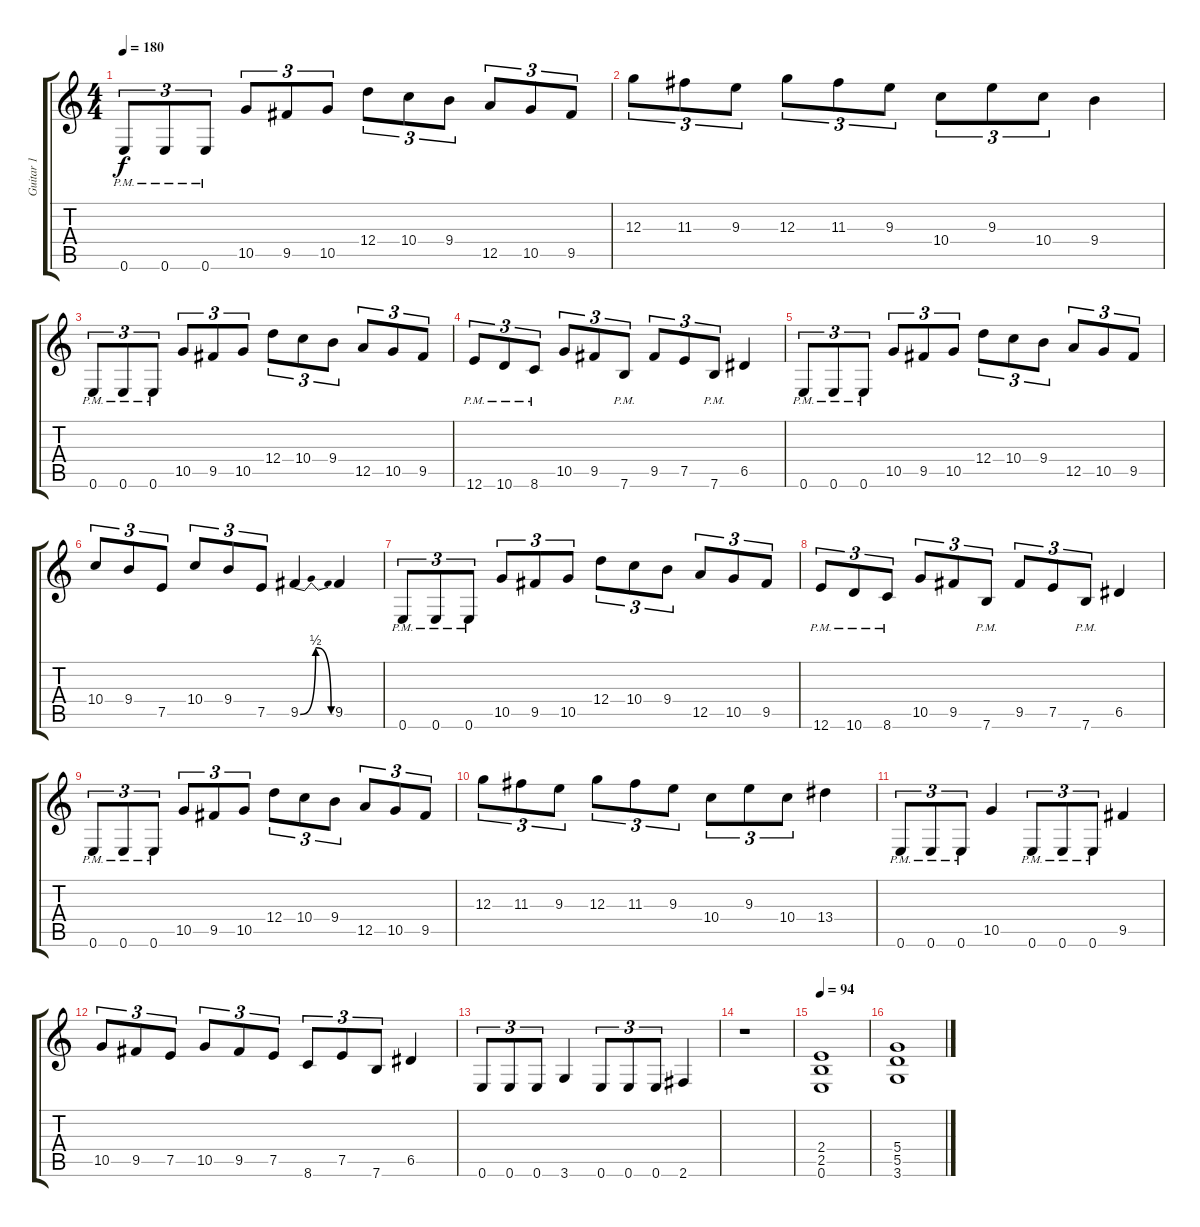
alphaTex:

\track ("Guitar 1" "Guitar 1") {instrument distortionguitar}
\staff {score tabs}
\tuning (E4 B3 G3 D3 A2 E2) {hide}
\ts (4 4)
\tempo 180
\clef g2
\ks c
0.6{pm}.8{tu (3 2) dy f} 0.6{pm}.8{tu (3 2)} 0.6{pm}.8{tu (3 2)} 10.5.8{tu (3 2)} 9.5.8{tu (3 2)} 10.5.8{tu (3 2)} 12.4.8{tu (3 2)} 10.4.8{tu (3 2)} 9.4.8{tu (3 2)} 12.5.8{tu (3 2)} 10.5.8{tu (3 2)} 9.5.8{tu (3 2)} |
12.3.8{tu (3 2)} 11.3.8{tu (3 2)} 9.3.8{tu (3 2)} 12.3.8{tu (3 2)} 11.3.8{tu (3 2)} 9.3.8{tu (3 2)} 10.4.8{tu (3 2)} 9.3.8{tu (3 2)} 10.4.8{tu (3 2)} 9.4.4 |
0.6{pm}.8{tu (3 2)} 0.6{pm}.8{tu (3 2)} 0.6{pm}.8{tu (3 2)} 10.5.8{tu (3 2)} 9.5.8{tu (3 2)} 10.5.8{tu (3 2)} 12.4.8{tu (3 2)} 10.4.8{tu (3 2)} 9.4.8{tu (3 2)} 12.5.8{tu (3 2)} 10.5.8{tu (3 2)} 9.5.8{tu (3 2)} |
12.6{pm}.8{tu (3 2)} 10.6{pm}.8{tu (3 2)} 8.6{pm}.8{tu (3 2)} 10.5.8{tu (3 2)} 9.5.8{tu (3 2)} 7.6{pm}.8{tu (3 2)} 9.5.8{tu (3 2)} 7.5.8{tu (3 2)} 7.6{pm}.8{tu (3 2)} 6.5.4 |
0.6{pm}.8{tu (3 2)} 0.6{pm}.8{tu (3 2)} 0.6{pm}.8{tu (3 2)} 10.5.8{tu (3 2)} 9.5.8{tu (3 2)} 10.5.8{tu (3 2)} 12.4.8{tu (3 2)} 10.4.8{tu (3 2)} 9.4.8{tu (3 2)} 12.5.8{tu (3 2)} 10.5.8{tu (3 2)} 9.5.8{tu (3 2)} |
10.4.8{tu (3 2)} 9.4.8{tu (3 2)} 7.5.8{tu (3 2)} 10.4.8{tu (3 2)} 9.4.8{tu (3 2)} 7.5.8{tu (3 2)} 9.5{be (bendrelease 0 0 5 2 30 2 60 0)}.4 9.5.4 |
0.6{pm}.8{tu (3 2)} 0.6{pm}.8{tu (3 2)} 0.6{pm}.8{tu (3 2)} 10.5.8{tu (3 2)} 9.5.8{tu (3 2)} 10.5.8{tu (3 2)} 12.4.8{tu (3 2)} 10.4.8{tu (3 2)} 9.4.8{tu (3 2)} 12.5.8{tu (3 2)} 10.5.8{tu (3 2)} 9.5.8{tu (3 2)} |
12.6{pm}.8{tu (3 2)} 10.6{pm}.8{tu (3 2)} 8.6{pm}.8{tu (3 2)} 10.5.8{tu (3 2)} 9.5.8{tu (3 2)} 7.6{pm}.8{tu (3 2)} 9.5.8{tu (3 2)} 7.5.8{tu (3 2)} 7.6{pm}.8{tu (3 2)} 6.5.4 |
0.6{pm}.8{tu (3 2)} 0.6{pm}.8{tu (3 2)} 0.6{pm}.8{tu (3 2)} 10.5.8{tu (3 2)} 9.5.8{tu (3 2)} 10.5.8{tu (3 2)} 12.4.8{tu (3 2)} 10.4.8{tu (3 2)} 9.4.8{tu (3 2)} 12.5.8{tu (3 2)} 10.5.8{tu (3 2)} 9.5.8{tu (3 2)} |
12.3.8{tu (3 2)} 11.3.8{tu (3 2)} 9.3.8{tu (3 2)} 12.3.8{tu (3 2)} 11.3.8{tu (3 2)} 9.3.8{tu (3 2)} 10.4.8{tu (3 2)} 9.3.8{tu (3 2)} 10.4.8{tu (3 2)} 13.4.4 |
0.6{pm}.8{tu (3 2)} 0.6{pm}.8{tu (3 2)} 0.6{pm}.8{tu (3 2)} 10.5.4 0.6{pm}.8{tu (3 2)} 0.6{pm}.8{tu (3 2)} 0.6{pm}.8{tu (3 2)} 9.5.4 |
10.5.8{tu (3 2)} 9.5.8{tu (3 2)} 7.5.8{tu (3 2)} 10.5.8{tu (3 2)} 9.5.8{tu (3 2)} 7.5.8{tu (3 2)} 8.6.8{tu (3 2)} 7.5.8{tu (3 2)} 7.6.8{tu (3 2)} 6.5.4 |
0.6.8{tu (3 2)} 0.6.8{tu (3 2)} 0.6.8{tu (3 2)} 3.6.4 0.6.8{tu (3 2)} 0.6.8{tu (3 2)} 0.6.8{tu (3 2)} 2.6.4 |
r.1 |
\tempo 94
(2.4 2.5 0.6).1 |
(5.4 5.5 3.6).1
